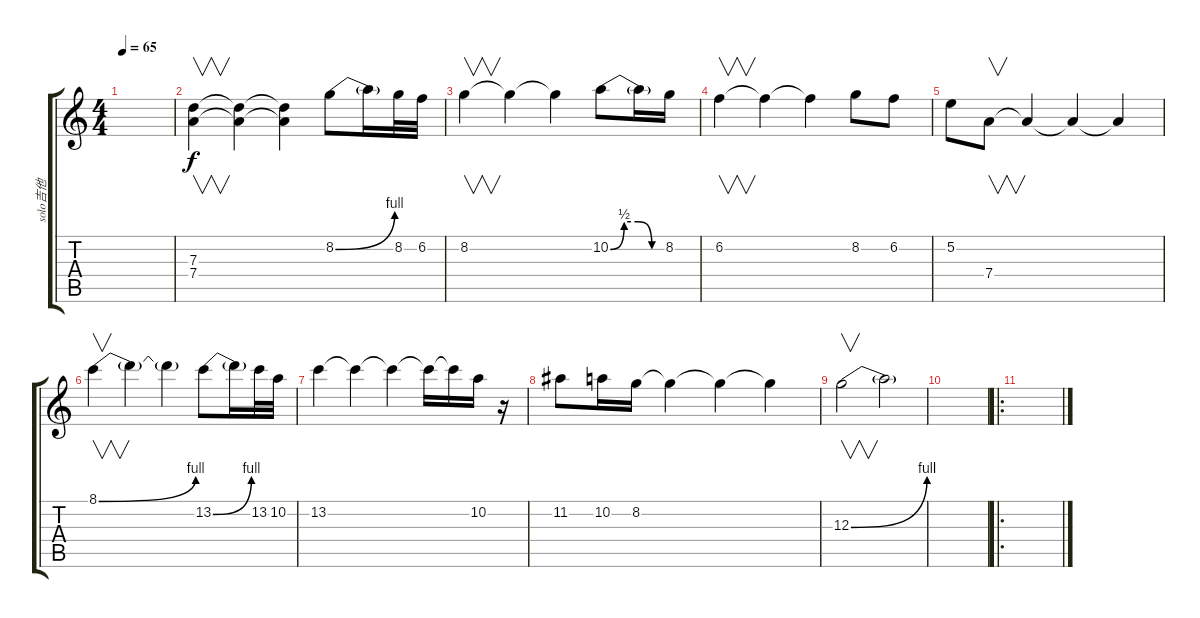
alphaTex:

\track ("solo吉他" "solo吉他") {instrument distortionguitar}
\staff {score tabs}
\tuning (E4 B3 G3 D3 A2 E2) {hide}
\ts (4 4)
\tempo 65
\clef g2
\ks c
|
(7.3 7.4).4{v} (7.3{t} 7.4{t}).4 (7.3{t} 7.4{t}).4 8.2{be (bend 0 0 60 4)}.8 8.2{t}.16 8.2.32 6.2.32 |
8.2.4{v} 8.2{t}.4 8.2{t}.4 10.2{be (custom 0 0 15 2 30 2 45 0 60 0)}.8 10.2{t}.16 8.2.16 |
6.2.4{v} 6.2{t}.4 6.2{t}.4 8.2.8 6.2.8 |
5.2.8 7.4.8{v} 7.4{t}.4 7.4{t}.4 7.4{t}.4 |
8.1{be (bend 0 0 60 4)}.4{v} 8.1{t}.4 8.1{t}.4 13.2{be (bend 0 0 60 4)}.8 13.2{t}.16 13.2.32 10.2.32 |
13.2.4 13.2{t}.4 13.2{t}.4 13.2{t}.16 13.2{t}.16 10.2.16 r.16 |
11.2.8 10.2.16 8.2.16 8.2{t}.4 8.2{t}.4 8.2{t}.4 |
12.3{be (bend 0 0 60 4)}.2{v} 12.3{t}.2 |
|
\ro
